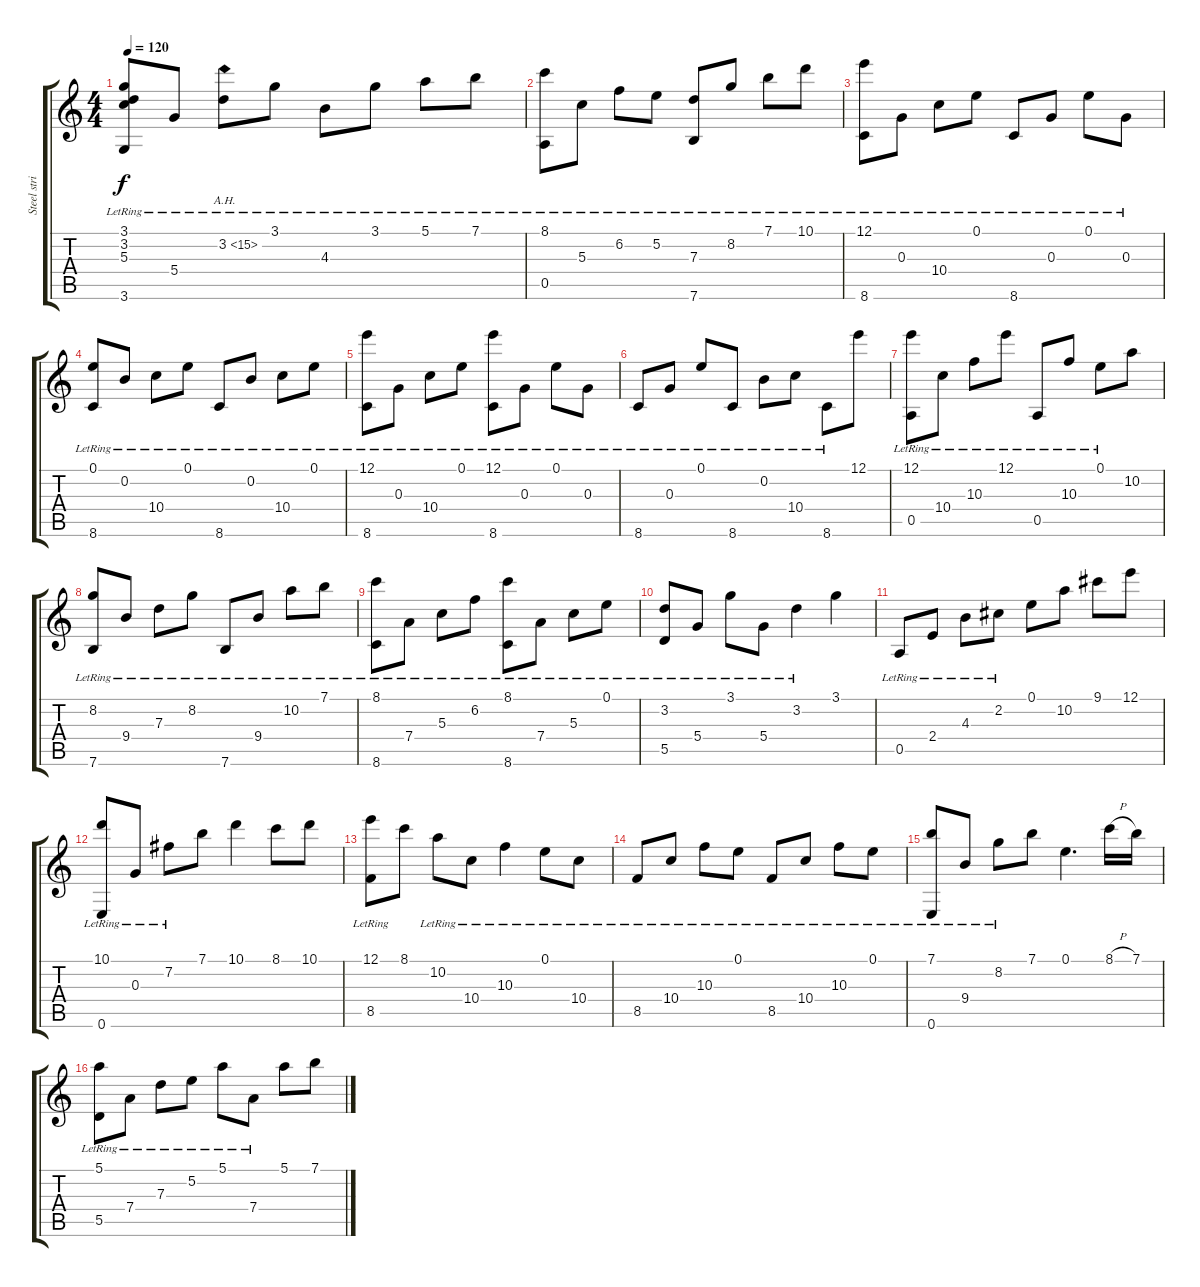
\track ("Steel string acoustic guitar" "Steel stri") {instrument acousticguitarnylon}
\staff {score tabs}
\tuning (E4 B3 G3 D3 A2 E2) {hide}
\ts (4 4)
\tempo 120
\clef g2
\ks c
(3.1{lr} 3.2{lr} 5.3{lr} 3.6{lr}).8{dy f} 5.4{lr}.8 3.2{ah 12 lr}.8 3.1{lr}.8 4.3{lr}.8 3.1{lr}.8 5.1{lr}.8 7.1{lr}.8 |
(8.1{lr} 0.5{lr}).8 5.3{lr}.8 6.2{lr}.8 5.2{lr}.8 (7.3{lr} 7.6{lr}).8 8.2{lr}.8 7.1{lr}.8 10.1{lr}.8 |
(12.1{lr} 8.6{lr}).8 0.3{lr}.8 10.4{lr}.8 0.1{lr}.8 8.6{lr}.8 0.3{lr}.8 0.1{lr}.8 0.3{lr}.8 |
(0.1{lr} 8.6{lr}).8 0.2{lr}.8 10.4{lr}.8 0.1{lr}.8 8.6{lr}.8 0.2{lr}.8 10.4{lr}.8 0.1{lr}.8 |
(12.1{lr} 8.6{lr}).8 0.3{lr}.8 10.4{lr}.8 0.1{lr}.8 (12.1{lr} 8.6{lr}).8 0.3{lr}.8 0.1{lr}.8 0.3{lr}.8 |
8.6{lr}.8 0.3{lr}.8 0.1{lr}.8 8.6{lr}.8 0.2{lr}.8 10.4{lr}.8 8.6{lr}.8 12.1.8 |
(12.1{lr} 0.5{lr}).8 10.4{lr}.8 10.3{lr}.8 12.1{lr}.8 0.5{lr}.8 10.3{lr}.8 0.1{lr}.8 10.2.8 |
(8.2{lr} 7.6{lr}).8 9.4{lr}.8 7.3{lr}.8 8.2{lr}.8 7.6{lr}.8 9.4{lr}.8 10.2{lr}.8 7.1{lr}.8 |
(8.1{lr} 8.6{lr}).8 7.4{lr}.8 5.3{lr}.8 6.2{lr}.8 (8.1{lr} 8.6{lr}).8 7.4{lr}.8 5.3{lr}.8 0.1{lr}.8 |
(3.2{lr} 5.5{lr}).8 5.4{lr}.8 3.1{lr}.8 5.4{lr}.8 3.2{lr}.4 3.1.4 |
0.5{lr}.8 2.4{lr}.8 4.3{lr}.8 2.2{lr}.8 0.1.8 10.2.8 9.1.8 12.1.8 |
(10.1{lr} 0.6{lr}).8 0.3{lr}.8 7.2{lr}.8 7.1.8 10.1.4 8.1.8 10.1.8 |
(12.1 8.5{lr}).8 8.1.8 10.2{lr}.8 10.4{lr}.8 10.3{lr}.4 0.1{lr}.8 10.4{lr}.8 |
8.5{lr}.8 10.4{lr}.8 10.3{lr}.8 0.1{lr}.8 8.5{lr}.8 10.4{lr}.8 10.3{lr}.8 0.1{lr}.8 |
(7.1{lr} 0.6{lr}).8 9.4{lr}.8 8.2{lr}.8 7.1.8 0.1.4{d} 8.1{h}.16 7.1.16 |
(5.1{lr} 5.5{lr}).8 7.4{lr}.8 7.3{lr}.8 5.2{lr}.8 5.1{lr}.8 7.4{lr}.8 5.1.8 7.1.8
